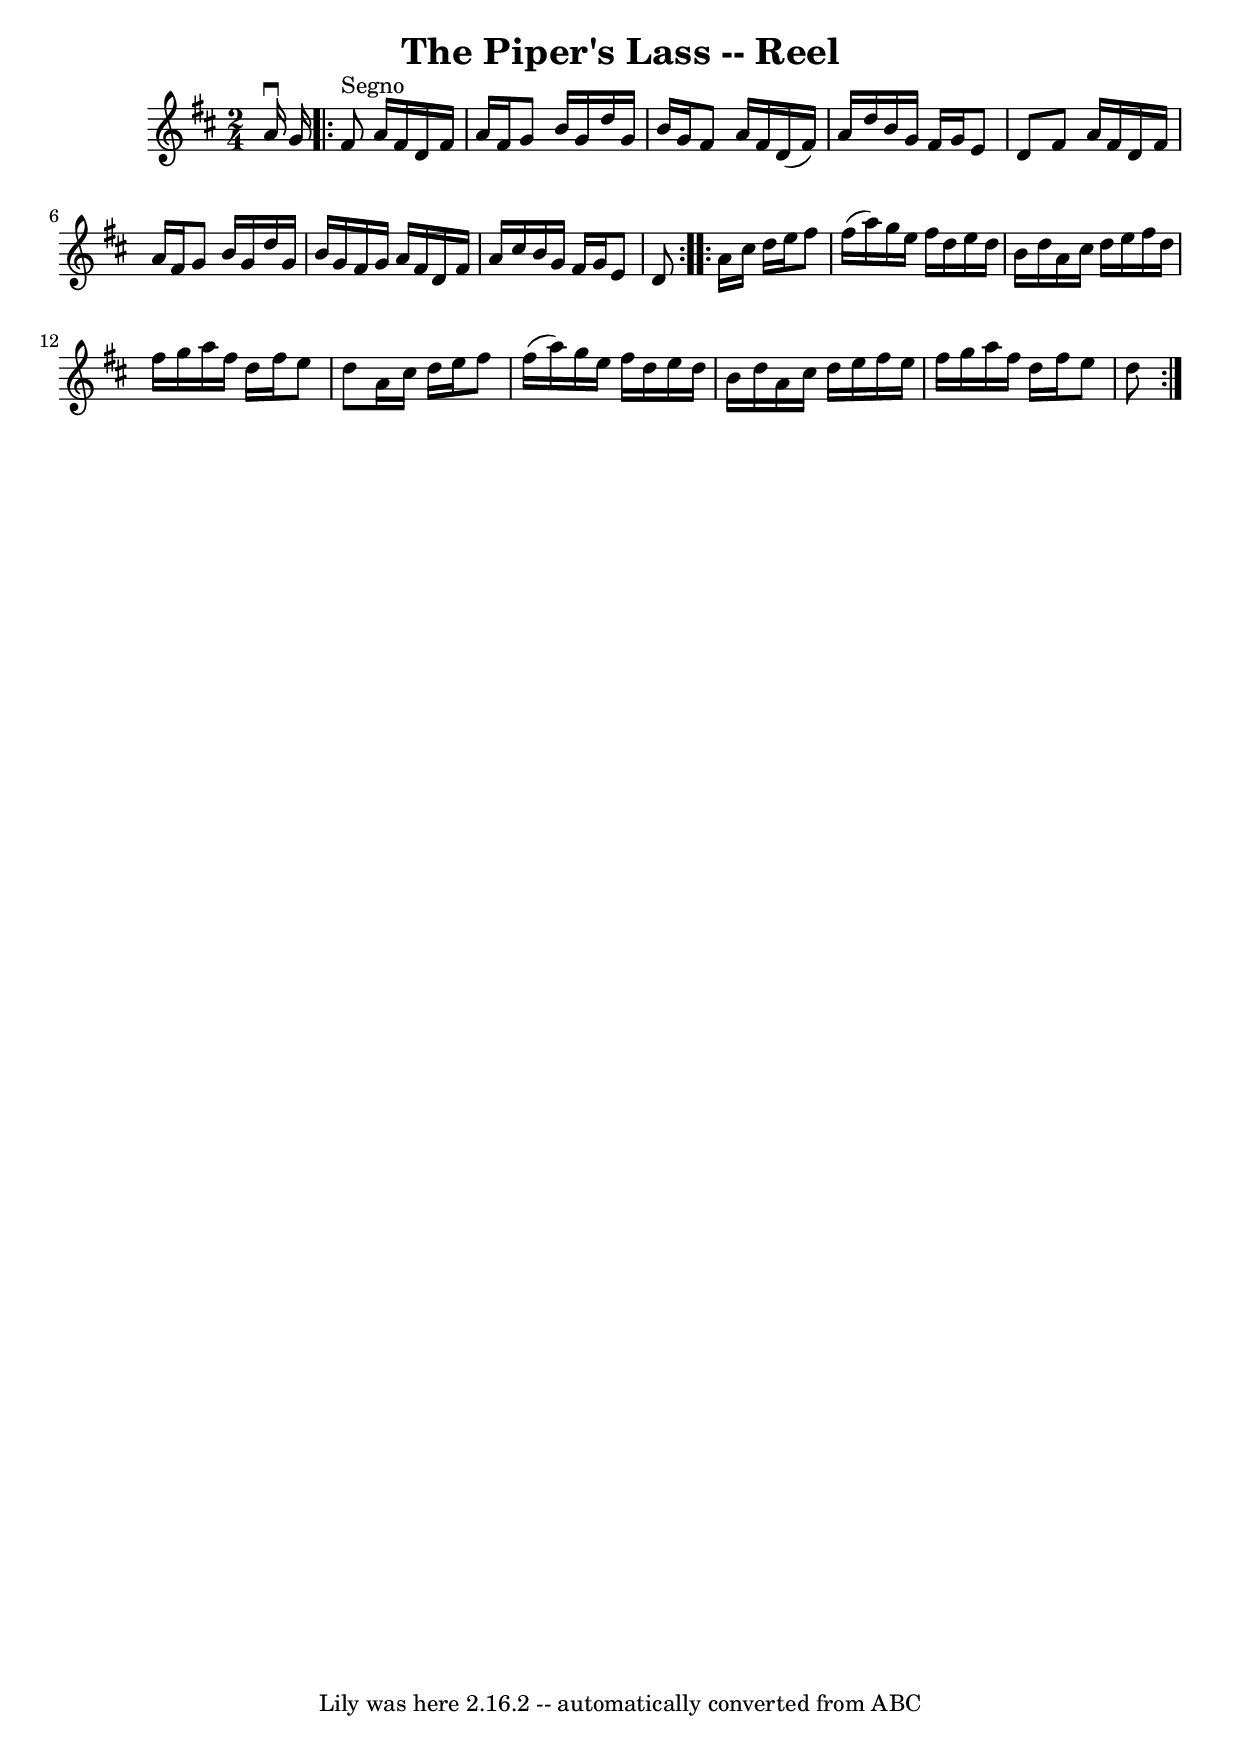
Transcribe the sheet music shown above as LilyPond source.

\version "2.16.2"
\include "Mammoth.ily"
\header {
  %% book = "Ryan's Mammoth Collection"
 crossRefNumber = "1"
 footnotes = ""
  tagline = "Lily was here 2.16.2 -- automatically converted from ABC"
  title = "The Piper's Lass -- Reel"

}
voicedefault =  {


  \time 2/4 
  \key d \major
 a'16^\downbow g'16    
  \repeat volta 2 { fs'8^"Segno" a'16 fs'16 d'16 fs'16 a'16 fs'16   |
 g'8 b'16 g'16 d''16 g'16 b'16 g'16   |
 fs'8 a'16 fs'16 d'16 (fs'16) a'16 d''16   |
 b'16 g'16 fs'16 g'16 e'8 d'8   |
 fs'8 a'16 fs'16 d'16 fs'16 a'16 fs'16   |
 g'8 b'16 g'16 d''16 g'16 b'16 g'16   |
 fs'16 g'16 a'16 fs'16 d'16 fs'16 a'16 cs''16   |
 b'16 g'16 fs'16 g'16 e'8 d'8  

  } 
  \repeat volta 2 { a'16 cs''16 d''16 e''16 fs''8 fs''16 (a''16)  |
 g''16 e''16 fs''16 d''16 e''16 d''16 b'16 d''16   |
 a'16 cs''16 d''16 e''16 fs''16 d''16 fs''16 g''16   |
 a''16 fs''16 d''16 fs''16 e''8 d''8   |
 a'16 cs''16 d''16 e''16 fs''8 fs''16 (a''16)  |
 g''16 e''16 fs''16 d''16 e''16 d''16 b'16 d''16   |
 a'16 cs''16 d''16 e''16 fs''16 e''16 fs''16 g''16   |
 a''16 fs''16 d''16 fs''16   
 e''8 d''8    
  }   

}

\score{
  <<

    \context Staff="default"
    {
      \voicedefault 
      
    }

  >>
  \layout {
    
  }
  \midi {
  }

}
